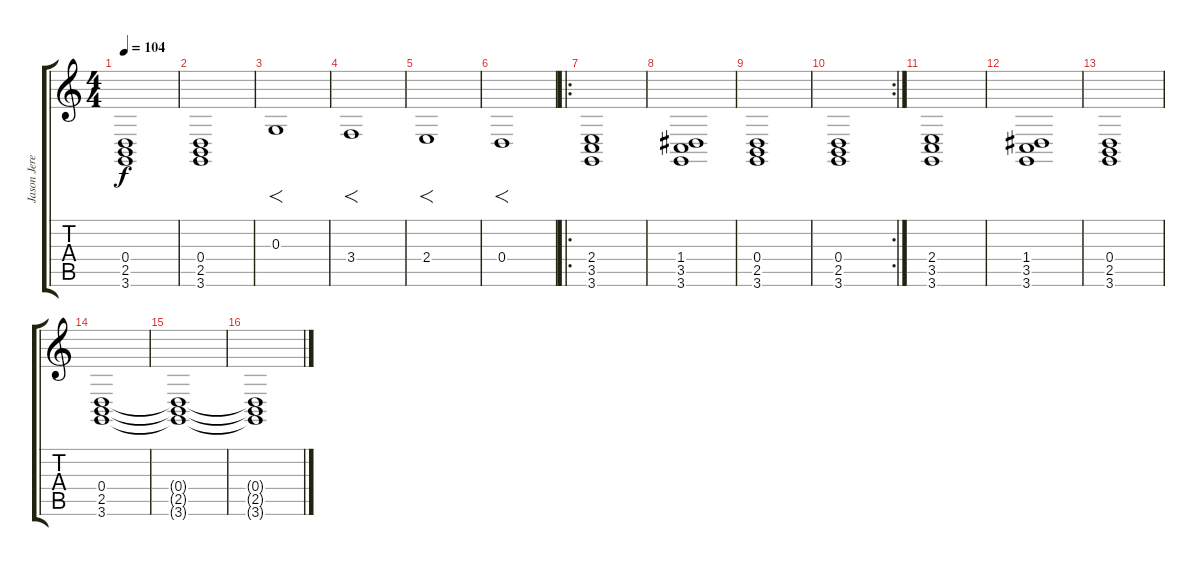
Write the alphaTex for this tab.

\track ("Jason Jeremy Freese(keyboard)" "Jason Jere") {instrument brightacousticpiano}
\staff {score tabs}
\tuning (E4 B3 G3 D3 A2 E2) {hide}
\ts (4 4)
\tempo 104
\clef g2
\ks c
(0.4 2.5 3.6).1{dy f} |
(0.4 2.5 3.6).1 |
0.3.1{f} |
3.4.1{f} |
2.4.1{f} |
0.4.1{f} |
\ro
(2.4 3.5 3.6).1 |
(1.4 3.5 3.6).1 |
(0.4 2.5 3.6).1 |
\rc 2
(0.4 2.5 3.6).1 |
(2.4 3.5 3.6).1 |
(1.4 3.5 3.6).1 |
(0.4 2.5 3.6).1 |
(0.4 2.5 3.6).1 |
(0.4{t} 2.5{t} 3.6{t}).1 |
(0.4{t} 2.5{t} 3.6{t}).1
